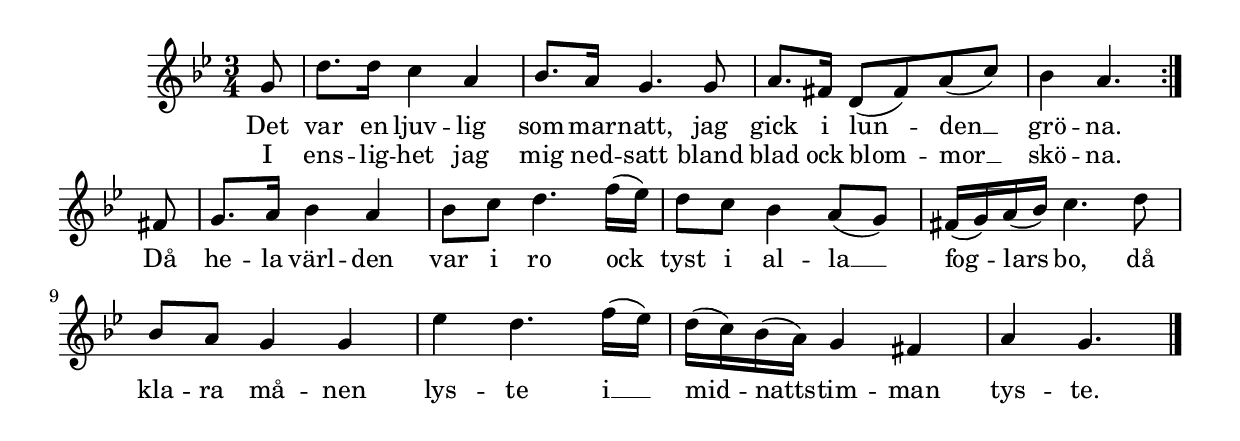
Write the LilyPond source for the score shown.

{
\time 3/4
\key g \minor

\repeat volta 2 { 
 \partial 8
 g'8  | 
 d''8. d''16 c''4 a'  | 
 bes'8. a'16 g'4. g'8  | 
 a'8. fis'16 d'8-( fis'-) a'-( c''-)  | 
 bes'4 a'4.  |
 } %( endrepeat )% 
 \break
 fis'8  | 
 g'8. a'16 bes'4 a'  | 
 bes'8 c'' d''4. f''16-( ees''-)  | 
 d''8 c'' bes'4 a'8-( g'-)  | 
 fis'16-( g'-) a'-( bes'-) c''4. d''8  | 
 bes' a' g'4 g'  | 
 ees'' d''4. f''16-( ees''-)  | 
 d''-( c''-) bes'-( a'-) g'4 fis'  | 
 a' g'4. \bar "|." |
 }
 \addlyrics {
     Det var en ljuv -- lig som -- mar -- natt, jag gick i lun --  -- den __ grö -- na.
     Då he -- la värl -- den var i ro ock tyst i al -- la __ fog --  -- lars bo, då
     kla -- ra må -- nen lys -- te i __ mid --  -- natts --  -- tim -- man tys -- te.
 }
 \addlyrics {
      I ens -- lig -- het jag mig ned -- satt bland blad ock blom --  -- mor __ skö -- na.
 }
